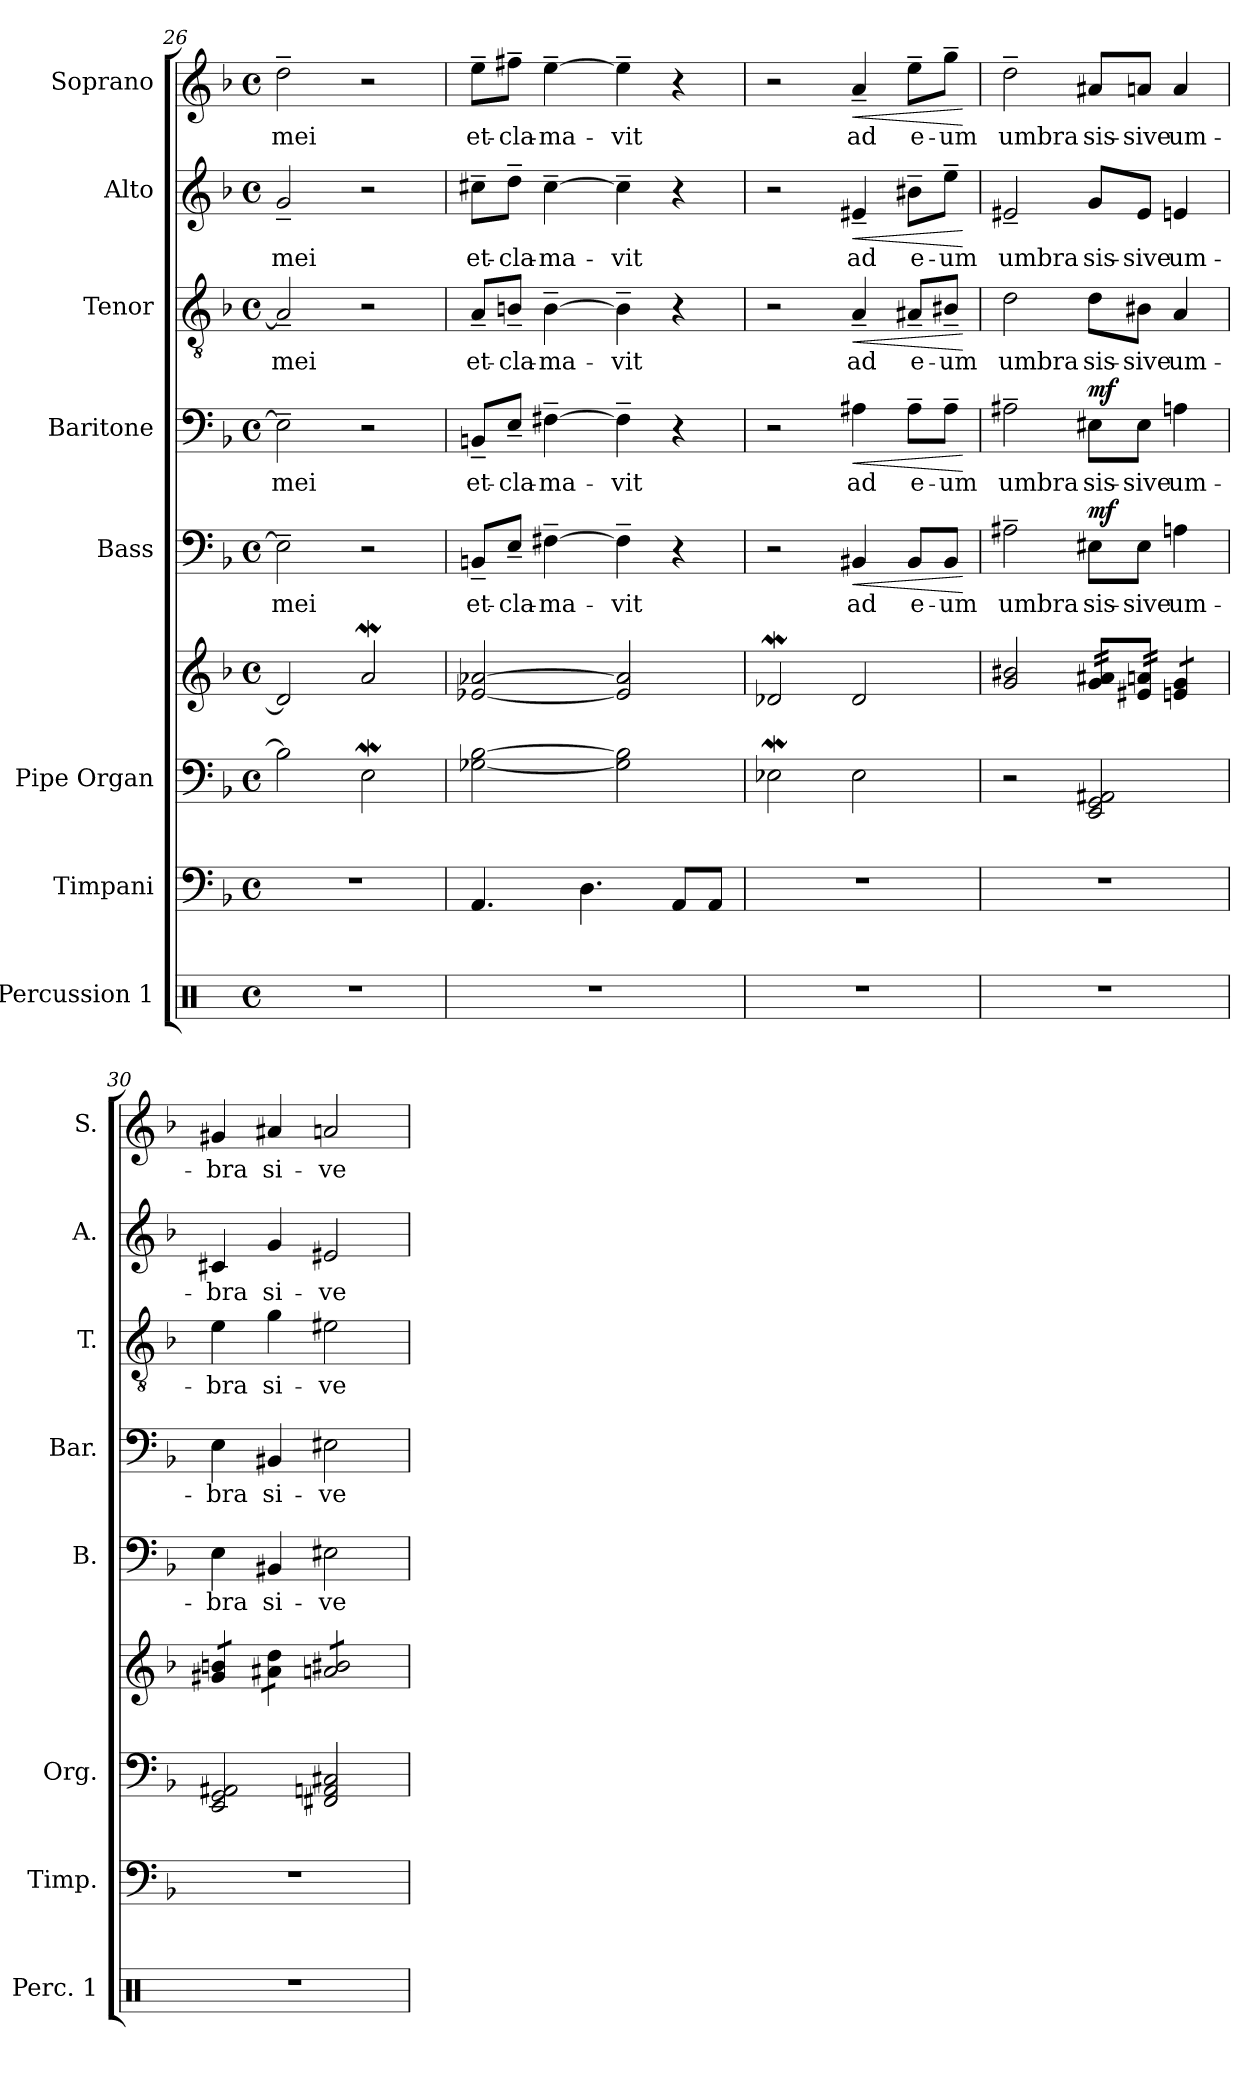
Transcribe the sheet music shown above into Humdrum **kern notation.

**kern	**kern	**kern	**kern	**dynam	**kern	**text	**dynam	**kern	**text	**dynam	**kern	**text	**dynam	**kern	**text	**dynam	**kern	**text	**dynam
*part8	*part7	*part6	*part6	*part6	*part5	*part5	*part5	*part4	*part4	*part4	*part3	*part3	*part3	*part2	*part2	*part2	*part1	*part1	*part1
*staff9	*staff8	*staff7	*staff6	*staff6/7	*staff5	*staff5	*staff5	*staff4	*staff4	*staff4	*staff3	*staff3	*staff3	*staff2	*staff2	*staff2	*staff1	*staff1	*staff1
*I"Percussion 1	*I"Timpani	*I"Pipe Organ	*	*	*I"Bass	*	*	*I"Baritone	*	*	*I"Tenor	*	*	*I"Alto	*	*	*I"Soprano	*	*
*I'Perc. 1	*I'Timp.	*I'Org.	*	*	*I'B.	*	*	*I'Bar.	*	*	*I'T.	*	*	*I'A.	*	*	*I'S.	*	*
*clefX	*clefF4	*clefF4	*clefG2	*	*clefF4	*	*	*clefF4	*	*	*clefGv2	*	*	*clefG2	*	*	*clefG2	*	*
*k[]	*k[b-]	*k[b-]	*k[b-]	*	*k[b-]	*	*	*k[b-]	*	*	*k[b-]	*	*	*k[b-]	*	*	*k[b-]	*	*
*M4/4	*M4/4	*M4/4	*M4/4	*	*M4/4	*	*	*M4/4	*	*	*M4/4	*	*	*M4/4	*	*	*M4/4	*	*
*met(c)	*met(c)	*met(c)	*met(c)	*	*met(c)	*	*	*met(c)	*	*	*met(c)	*	*	*met(c)	*	*	*met(c)	*	*
=26	=26	=26	=26	=26	=26	=26	=26	=26	=26	=26	=26	=26	=26	=26	=26	=26	=26	=26	=26
!	!	!	!	!	!	!LO:LY:b	!	!	!LO:LY:b	!	!	!LO:LY:b	!	!	!LO:LY:b	!	!	!LO:LY:b	!
1r	1r	2B\]	2d/]	.	2E~\]	mei	.	2E~\]	mei	.	2A~/]	mei	.	2g~/	mei	.	2dd~\	mei	.
.	.	2EW\	2aW/	.	2r	.	.	2r	.	.	2r	.	.	2r	.	.	2r	.	.
=27	=27	=27	=27	=27	=27	=27	=27	=27	=27	=27	=27	=27	=27	=27	=27	=27	=27	=27	=27
!	!	!	!	!	!	!LO:LY:b	!	!	!LO:LY:b	!	!	!LO:LY:b	!	!	!LO:LY:b	!	!	!LO:LY:b	!
1r	4.AA/	[2G-X\ [2B-\	[2e-X/ [2a-X/	.	8BBn~/L	et-	.	8BBn~/L	et-	.	8A~/L	et-	.	8cc#X~\L	et-	.	8ee~\L	et-	.
!	!	!	!	!	!	!LO:LY:b	!	!	!LO:LY:b	!	!	!LO:LY:b	!	!	!LO:LY:b	!	!	!LO:LY:b	!
.	.	.	.	.	8E~/J	-cla-	.	8E~/J	-cla-	.	8Bn~/J	-cla-	.	8dd~\J	-cla-	.	8ff#X~\J	-cla-	.
!	!	!	!	!	!	!LO:LY:b	!	!	!LO:LY:b	!	!	!LO:LY:b	!	!	!LO:LY:b	!	!	!LO:LY:b	!
.	.	.	.	.	[4F#X~\	-ma-	.	[4F#X~\	-ma-	.	[4B~\	-ma-	.	[4cc#~\	-ma-	.	[4ee~\	-ma-	.
.	4.D\	.	.	.	.	.	.	.	.	.	.	.	.	.	.	.	.	.	.
!	!	!	!	!	!	!LO:LY:b	!	!	!LO:LY:b	!	!	!LO:LY:b	!	!	!LO:LY:b	!	!	!LO:LY:b	!
.	.	2G-\] 2B-\]	2e-/] 2a-/]	.	4F#~\]	-vit	.	4F#~\]	-vit	.	4B~\]	-vit	.	4cc#~\]	-vit	.	4ee~\]	-vit	.
.	8AA/L	.	.	.	4r	.	.	4r	.	.	4r	.	.	4r	.	.	4r	.	.
.	8AA/J	.	.	.	.	.	.	.	.	.	.	.	.	.	.	.	.	.	.
=28	=28	=28	=28	=28	=28	=28	=28	=28	=28	=28	=28	=28	=28	=28	=28	=28	=28	=28	=28
1r	1r	2E-Xw\	2d-Xw/	.	2r	.	.	2r	.	.	2r	.	.	2r	.	.	2r	.	.
!	!	!	!	!	!	!LO:LY:b	!LO:HP:b	!	!LO:LY:b	!LO:HP:b	!	!LO:LY:b	!LO:HP:b	!	!LO:LY:b	!LO:HP:b	!	!LO:LY:b	!LO:HP:b
.	.	2E-\	2d-/	.	4BB#X/	ad	<	4A#X\	ad	<	4A~/	ad	<	4e#X~/	ad	<	4a~/	ad	<
!	!	!	!	!	!	!LO:LY:b	!	!	!LO:LY:b	!	!	!LO:LY:b	!	!	!LO:LY:b	!	!	!LO:LY:b	!
.	.	.	.	.	8BB#/L	e-	.	8A#~\L	e-	.	8A#X~/L	e-	.	8b#X~\L	e-	.	8ee~\L	e-	.
!	!	!	!	!	!	!LO:LY:b	!	!	!LO:LY:b	!	!	!LO:LY:b	!	!	!LO:LY:b	!	!	!LO:LY:b	!
.	.	.	.	.	8BB#/J	-um	.	8A#~\J	-um	.	8B#X~/J	-um	.	8ee~\J	-um	.	8gg~\J	-um	.
.	.	.	.	.	.	.	[	.	.	[	.	.	[	.	.	[	.	.	[
!!LO:PB:g=z
=29	=29	=29	=29	=29	=29	=29	=29	=29	=29	=29	=29	=29	=29	=29	=29	=29	=29	=29	=29
!	!	!	!	!	!	!LO:LY:b	!	!	!LO:LY:b	!	!	!LO:LY:b	!	!	!LO:LY:b	!	!	!LO:LY:b	!
1r	1r	2r	2g/ 2b#X/	.	2A#X~\	umbra	.	2A#X~\	umbra	.	2d\	umbra	.	2e#X~/	umbra	.	2dd~\	umbra	.
!	!	!	!	!LO:DY:b=2	!	!LO:LY:b	!	!	!LO:LY:b	!	!	!LO:LY:b	!	!	!LO:LY:b	!	!	!LO:LY:b	!
!	!	!	!	!LO:DY:n=1:b=2	!	!	!	!	!	!	!	!	!	!	!	!	!	!	!
!	!	!	!	!LO:DY:n=2:a	!	!	!LO:DY:a	!	!	!LO:DY:a	!	!	!LO:DY:a	!	!	!LO:DY:a	!	!	!
*	*	*	*tremolo	*	*	*	*	*	*	*	*	*	*	*	*	*	*	*	*
.	.	2EE/ 2GG/ 2AA#X/	32g/ 32a#X/LLL	pp pp mf	8E#X\L	sis-	mf	8E#X\L	sis-	mf	8d\L	sis-	other-dynamics	8g/L	sis-	other-dynamics	8a#X/L	sis-	.
.	.	.	32g/ 32a#X/	.	.	.	.	.	.	.	.	.	.	.	.	.	.	.	.
.	.	.	32g/ 32a#/	.	.	.	.	.	.	.	.	.	.	.	.	.	.	.	.
.	.	.	32g/ 32a#/	.	.	.	.	.	.	.	.	.	.	.	.	.	.	.	.
!	!	!	!	!	!	!LO:LY:b	!	!	!LO:LY:b	!	!	!LO:LY:b	!	!	!LO:LY:b	!	!	!LO:LY:b	!
.	.	.	32e#X/ 32an/	.	8E#\J	-sive	.	8E#\J	-sive	.	8B#X\J	-sive	.	8e#/J	-sive	.	8an/J	-sive	.
.	.	.	32e#X/ 32an/	.	.	.	.	.	.	.	.	.	.	.	.	.	.	.	.
.	.	.	32e#/ 32a/	.	.	.	.	.	.	.	.	.	.	.	.	.	.	.	.
.	.	.	32e#/ 32a/JJJ	.	.	.	.	.	.	.	.	.	.	.	.	.	.	.	.
!	!	!	!	!	!	!LO:LY:b	!	!	!LO:LY:b	!	!	!LO:LY:b	!	!	!LO:LY:b	!	!	!LO:LY:b	!
.	.	.	8en/ 8g/L	.	4An\	um-	.	4An\	um-	.	4A/	um-	.	4en/	um-	.	4a/	um-	.
.	.	.	8en/ 8g/J	.	.	.	.	.	.	.	.	.	.	.	.	.	.	.	.
=30	=30	=30	=30	=30	=30	=30	=30	=30	=30	=30	=30	=30	=30	=30	=30	=30	=30	=30	=30
!	!	!	!	!	!	!LO:LY:b	!	!	!LO:LY:b	!	!	!LO:LY:b	!	!	!LO:LY:b	!	!	!LO:LY:b	!
1r	1r	2EE/ 2GG/ 2AA#X/	8g#X/ 8bn/L	.	4E\	-bra	.	4E\	-bra	.	4e\	-bra	.	4c#X/	-bra	.	4g#X/	-bra	.
.	.	.	8g#X/ 8bn/J	.	.	.	.	.	.	.	.	.	.	.	.	.	.	.	.
!	!	!	!	!	!	!LO:LY:b	!	!	!LO:LY:b	!	!	!LO:LY:b	!	!	!LO:LY:b	!	!	!LO:LY:b	!
.	.	.	8a#X\ 8dd\L	.	4BB#X/	si-	.	4BB#X/	si-	.	4g\	si-	.	4g/	si-	.	4a#X/	si-	.
.	.	.	8a#X\ 8dd\J	.	.	.	.	.	.	.	.	.	.	.	.	.	.	.	.
!	!	!	!	!	!	!LO:LY:b	!	!	!LO:LY:b	!	!	!LO:LY:b	!	!	!LO:LY:b	!	!	!LO:LY:b	!
.	.	2FF#X/ 2AAn/ 2C#X/	8an/ 8b#X/L	.	2E#X\	-ve	.	2E#X\	-ve	.	2e#X\	-ve	.	2e#X/	-ve	.	2an/	-ve	.
.	.	.	8an/ 8b#X/	.	.	.	.	.	.	.	.	.	.	.	.	.	.	.	.
.	.	.	8an/ 8b#X/	.	.	.	.	.	.	.	.	.	.	.	.	.	.	.	.
.	.	.	8an/ 8b#X/J	.	.	.	.	.	.	.	.	.	.	.	.	.	.	.	.
*	*	*	*Xtremolo	*	*	*	*	*	*	*	*	*	*	*	*	*	*	*	*
=	=	=	=	=	=	=	=	=	=	=	=	=	=	=	=	=	=	=	=
*-	*-	*-	*-	*-	*-	*-	*-	*-	*-	*-	*-	*-	*-	*-	*-	*-	*-	*-	*-
